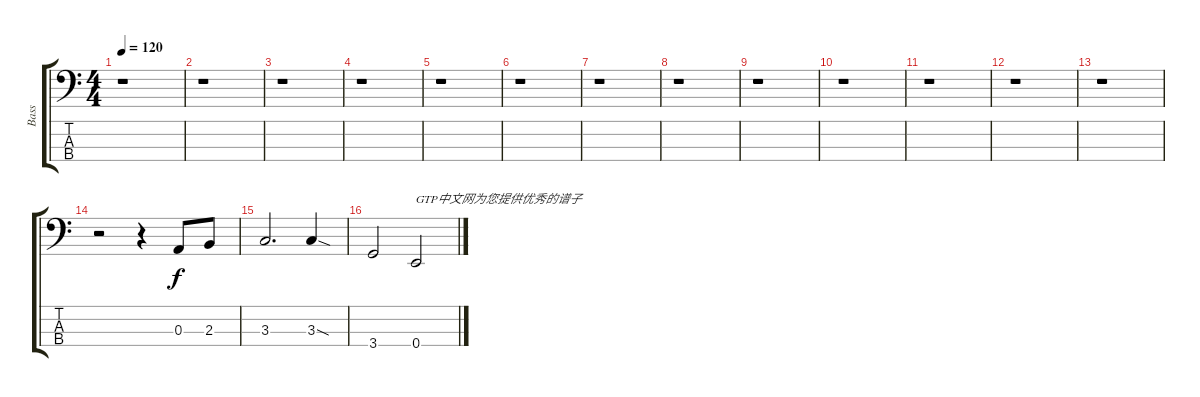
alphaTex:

\track ("Bass" "Bass") {instrument electricbasspick}
\staff {score tabs}
\tuning (G2 D2 A1 E1) {hide}
\ts (4 4)
\tempo 120
\clef f4
\ks c
r.1{dy f} |
r.1 |
r.1 |
r.1 |
r.1 |
r.1 |
r.1 |
r.1 |
r.1 |
r.1 |
r.1 |
r.1 |
r.1 |
r.2 r.4 0.3.8 2.3.8 |
3.3.2{d} 3.3{sod}.4 |
3.4.2 0.4.2{txt "GTP中文网为您提供优秀的谱子"}
